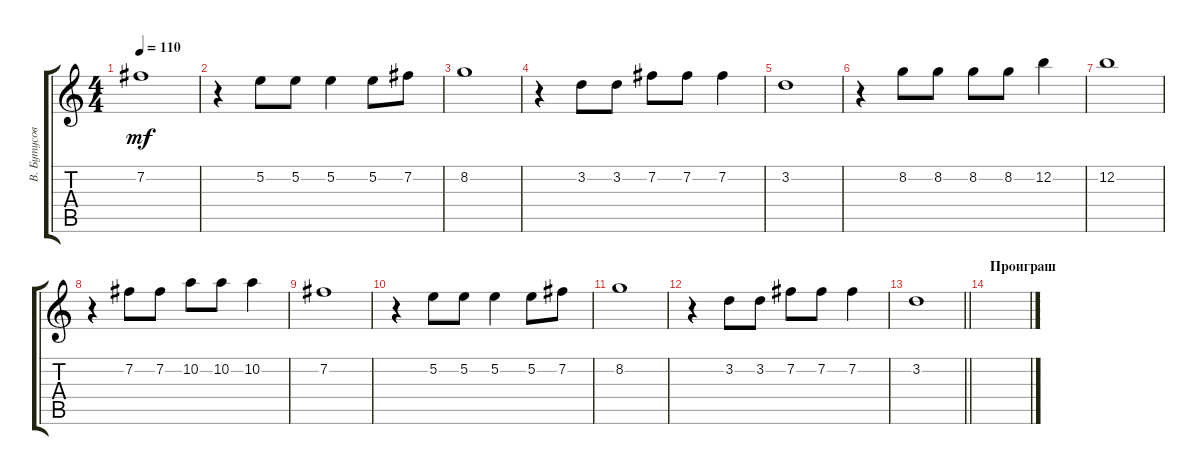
\track ("В. Бутусов (Вокал)" "В. Бутусов") {instrument electricguitarclean}
\staff {score tabs}
\tuning (E4 B3 G3 D3 A2 E2) {hide}
\ts (4 4)
\tempo 110
\clef g2
\ks c
7.2.1{dy mf} |
r.4 5.2.8 5.2.8 5.2.4 5.2.8 7.2.8 |
8.2.1 |
r.4 3.2.8 3.2.8 7.2.8 7.2.8 7.2.4 |
3.2.1 |
r.4 8.2.8 8.2.8 8.2.8 8.2.8 12.2.4 |
12.2.1 |
r.4 7.2.8 7.2.8 10.2.8 10.2.8 10.2.4 |
7.2.1 |
r.4 5.2.8 5.2.8 5.2.4 5.2.8 7.2.8 |
8.2.1 |
r.4 3.2.8 3.2.8 7.2.8 7.2.8 7.2.4 |
\barLineRight lightlight
3.2.1 |
\section ("" "Проиграш")
